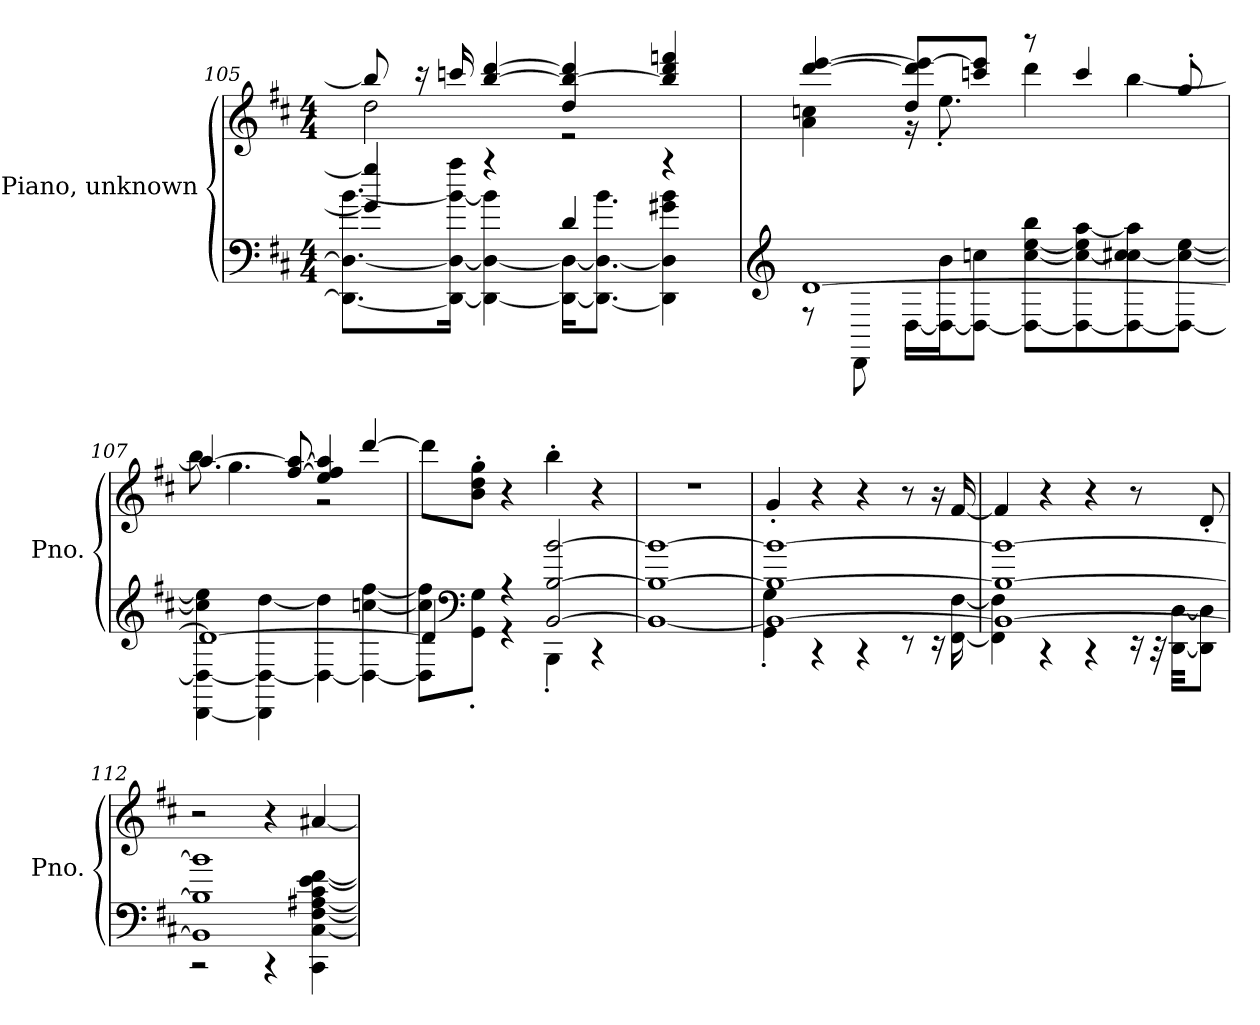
**kern	**kern
*part1	*part1
*staff2	*staff1
*I"Piano, unknown	*
*I'Pno.	*
*clefF4	*clefG2
*k[f#c#]	*k[f#c#]
*M4/4	*M4/4
=105	=105
*^	*^
4g/] 4gg/]	8.DD\_ 8.D\_ [8.b\L	8bb/]	2dd\
.	.	16r	.
.	16DD\_ 16D\_ 16b\_ 16aa\Jk	16cccn/	.
4r	4DD\_ 4D\_ 4b\]	[4bb/ [4ddd/	.
4d/	16DD\_ 16D\_KL	4dd/ 4bb/_ 4ddd/]	2r
.	8.DD\_ 8.D\_ 8.b\J	.	.
4r	4DD\] 4D\] 4g#X\ 4b\	4bb/] 4ddd/ 4fffn/	.
!!LO:LB:g=z	!!
=106	=106	=106	=106
*clefG2	*	*	*
[1d	8r	[4ddd/ [4eee/	4a\ 4ccn\
.	8DD\	.	.
.	[16D\LL	8dd/ 8ddd/] 8eee/_L	16r
.	16D\_ 16b\J	.	8.ee'\
.	8D\_ 8ccn\J	8cccn/ 8eee/]J	.
.	8D\_ [8cc\ [8ee\ 8bb\L	8r	4ddd\
.	8D\_ 8cc\_ 8ee\] [8aa\	4ccc/	.
.	8D\_ 8cc\] [8cc#X\ 8aa\]	.	[4bb\
.	8D\_ 8cc#\_ [8ee\J	8gg'/	.
=107	=107	=107	=107
1d_	[4DD\ 4D\_ 4cc#\] 4ee\]	[4.aa/	8bb\]
.	.	.	4.gg\
.	4DD\] 4D\_ [4dd\	.	.
.	.	[8ff#/ 8aa/_	.
.	4D\_ 4dd\]	4ee/ 4ff#/] 4aa/]	2r
.	4D\_ [4ccn\ [4ff#\	[4ddd/	.
*	*	*v	*v
=108	=108	=108
4d/]	8D\] 8cc\] 8ff#\]L	8ddd\L]
*clefF4	*	*
.	8GG\' 8G\'J	8b\' 8dd\' 8gg\'J
4r	4r	4r
[2BB/ [2B/ [2b/	4BBB'\	4bb'\
.	4r	4r
*v	*v	*
=109	=109
1BB_ 1B_ 1b_	1r
=110	=110
*^	*
1BB_ 1B_ 1b_	4GG\' 4G\'	4g'/
.	4r	4r
.	4r	4r
.	8r	8r
.	16r	16r
.	[16FF#\ [16F#\	[16f#/
!!LO:PB:g=z
=111	=111	=111
1BB_ 1B_ 1b_	4FF#\] 4F#\]	4f#/]
.	4r	4r
.	4r	4r
.	16r	8r
.	32r	.
.	[32DD\ [32D\KKL	.
.	8DD\] 8D\]J	8d'/
=112	=112	=112
1BB] 1B] 1b]	2r	2r
.	4r	4r
.	4CC#\ [4C#\ [4F#\ [4A#X\ 4c#\ [4e\ [4f#\	[4a#X/
*v	*v	*
=	=
*-	*-
